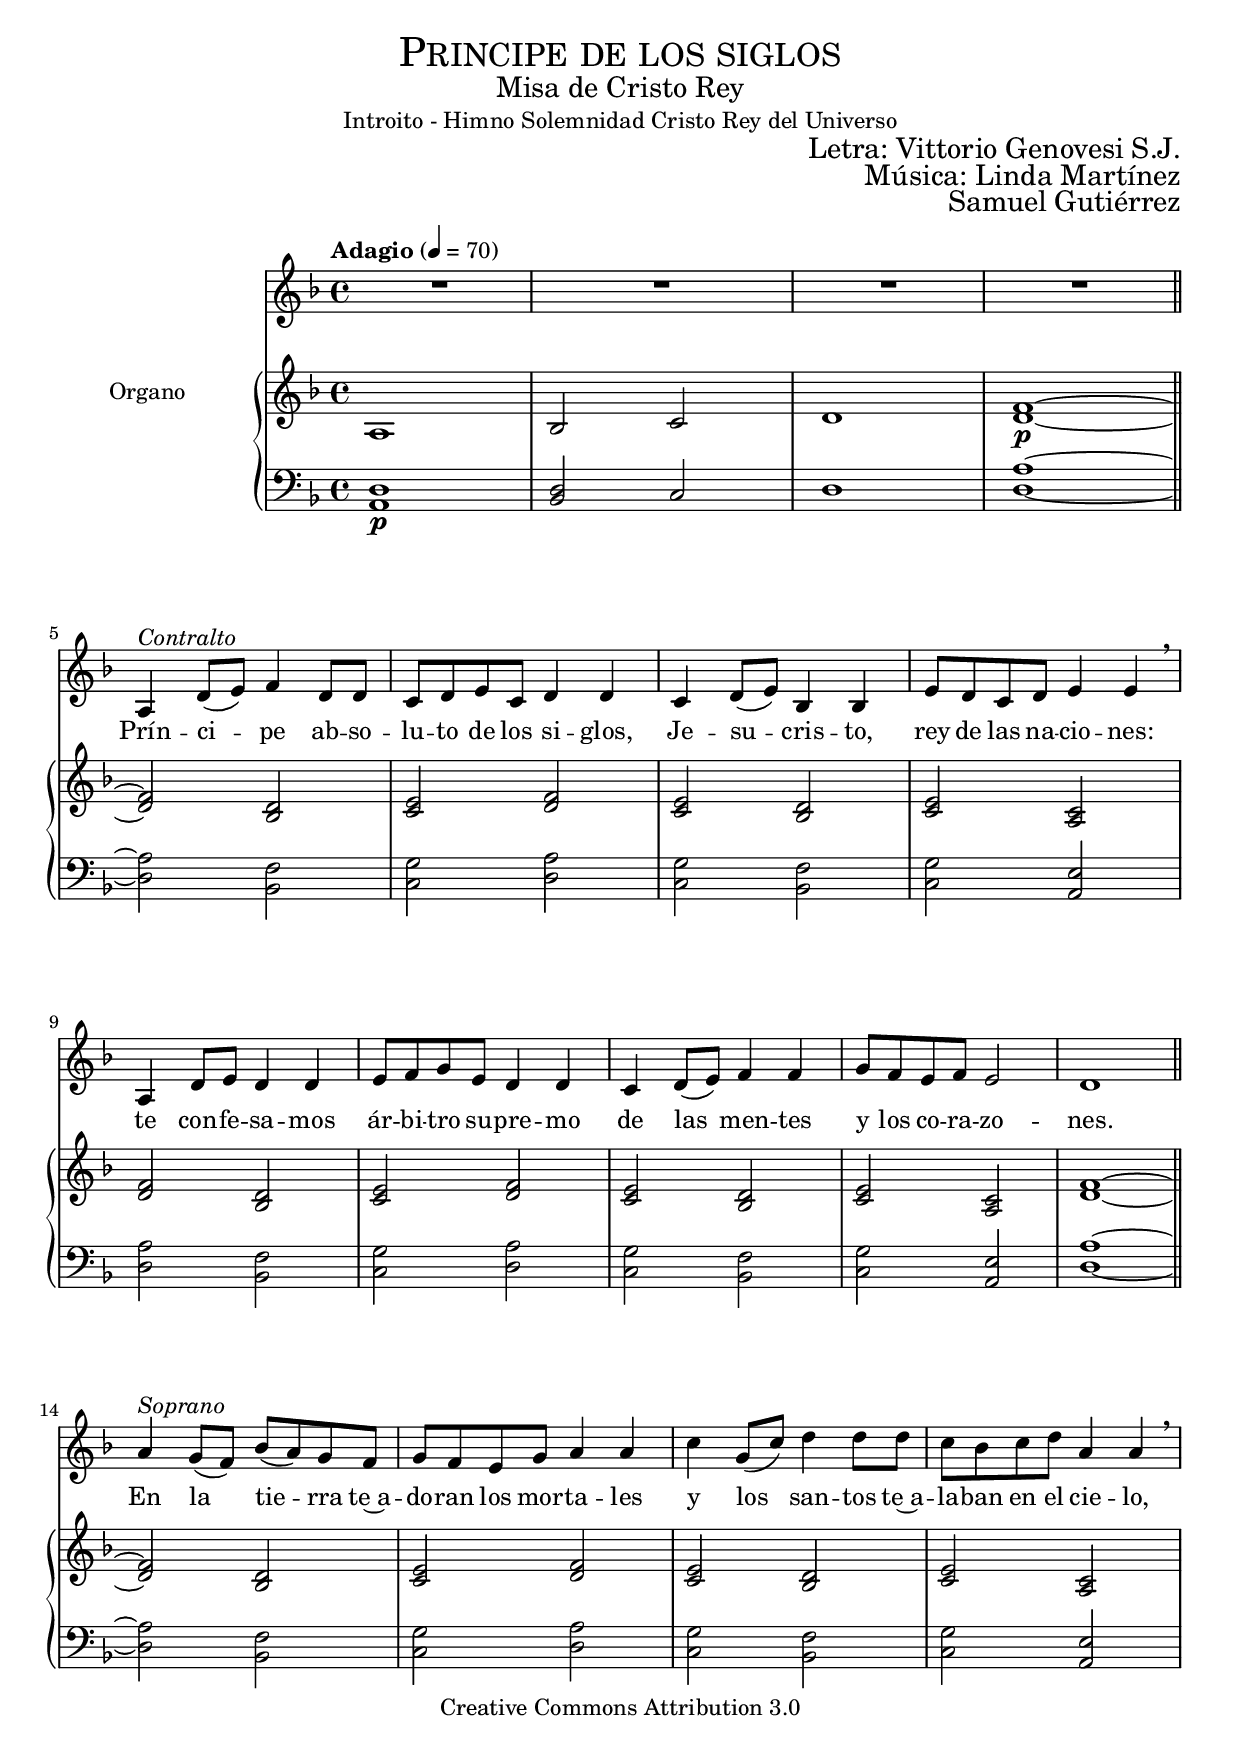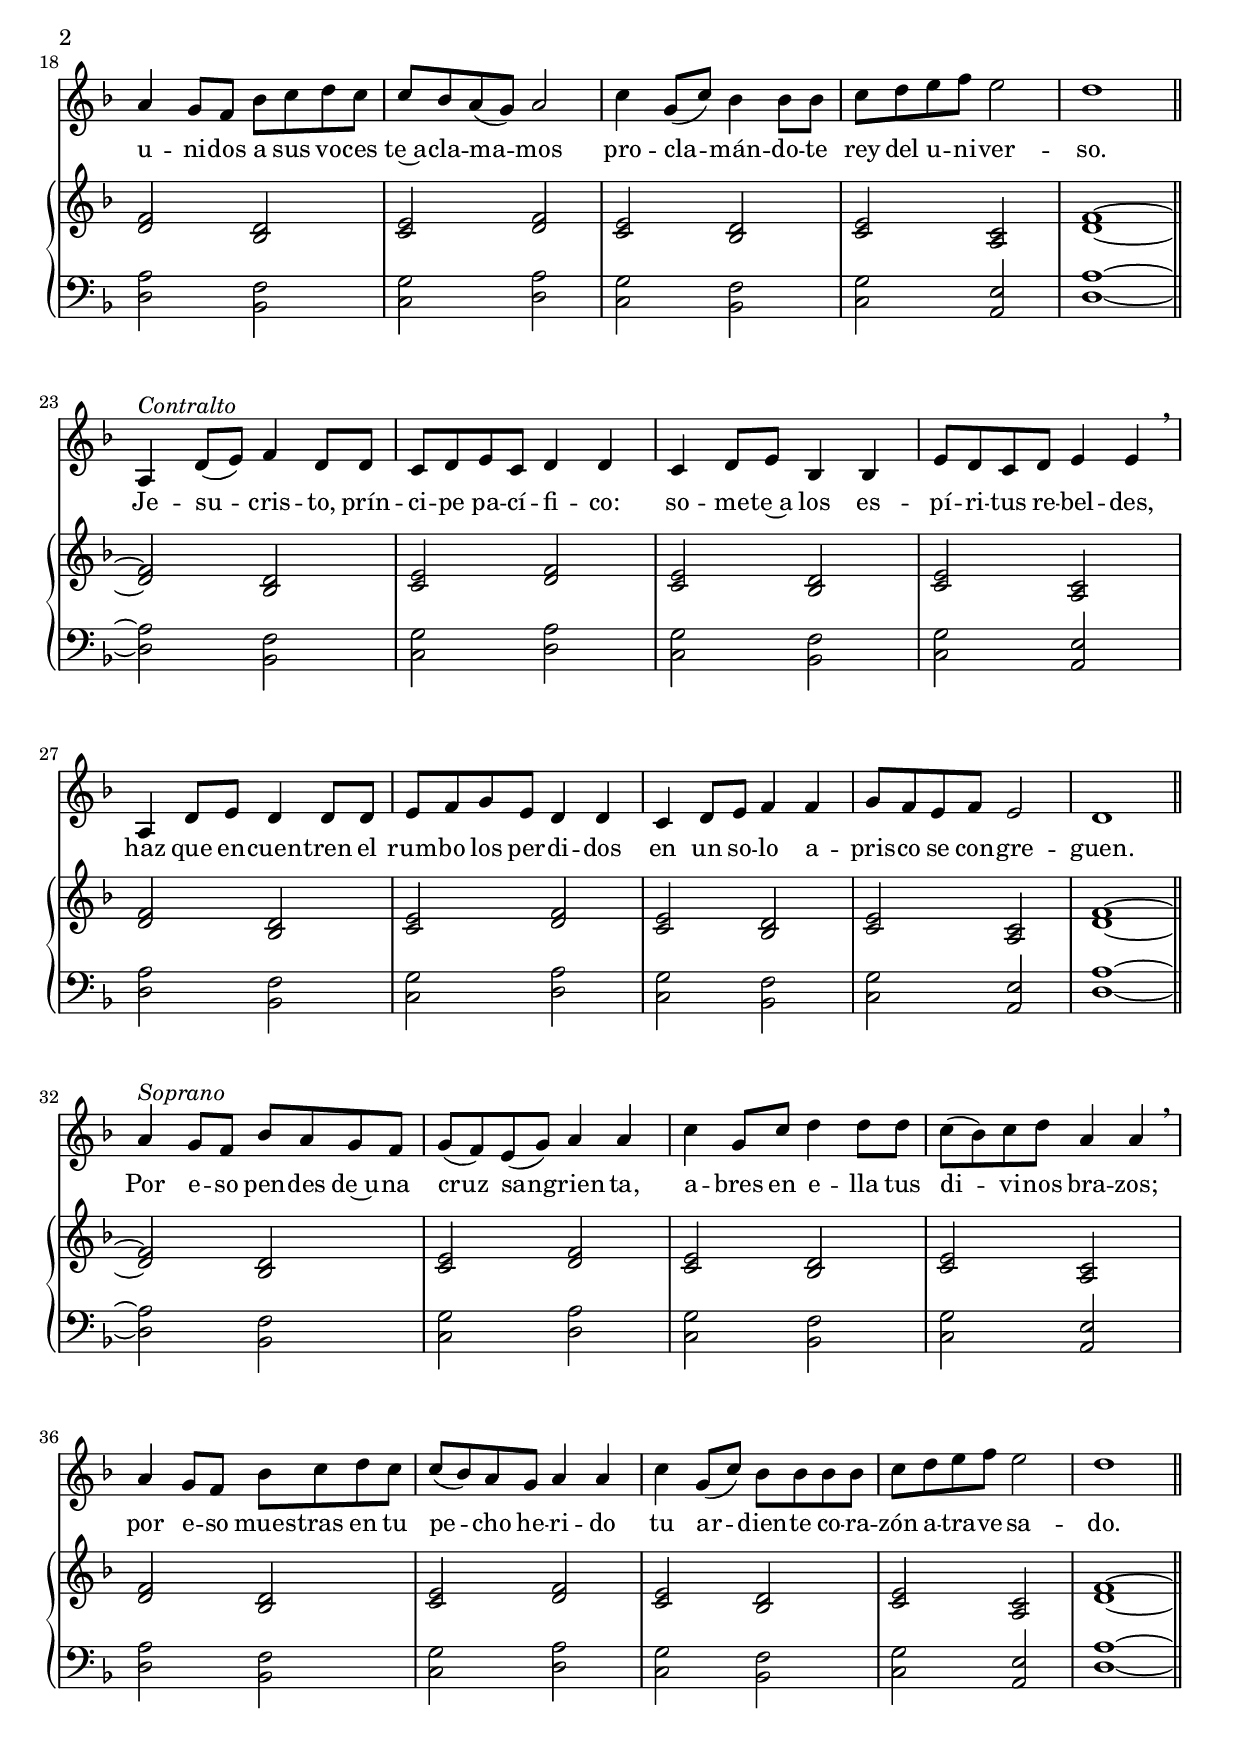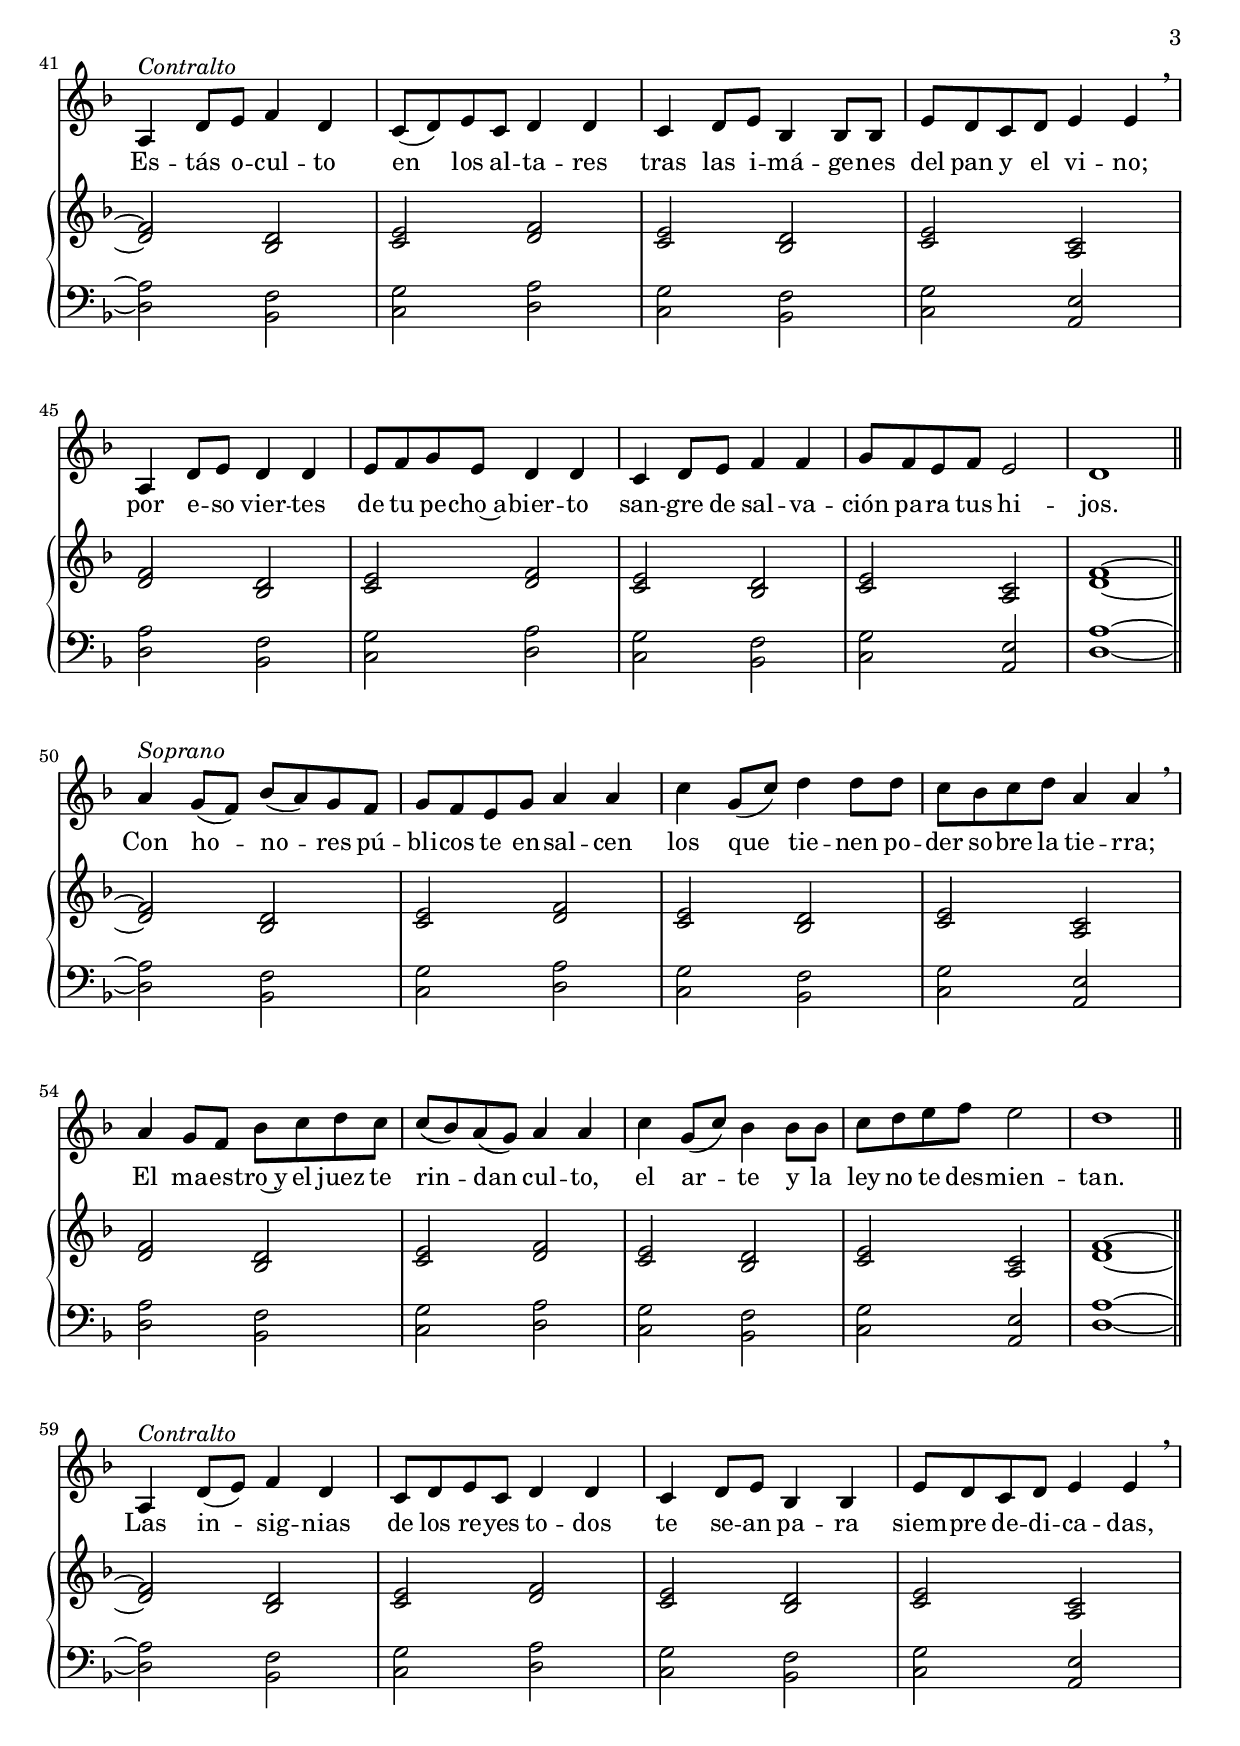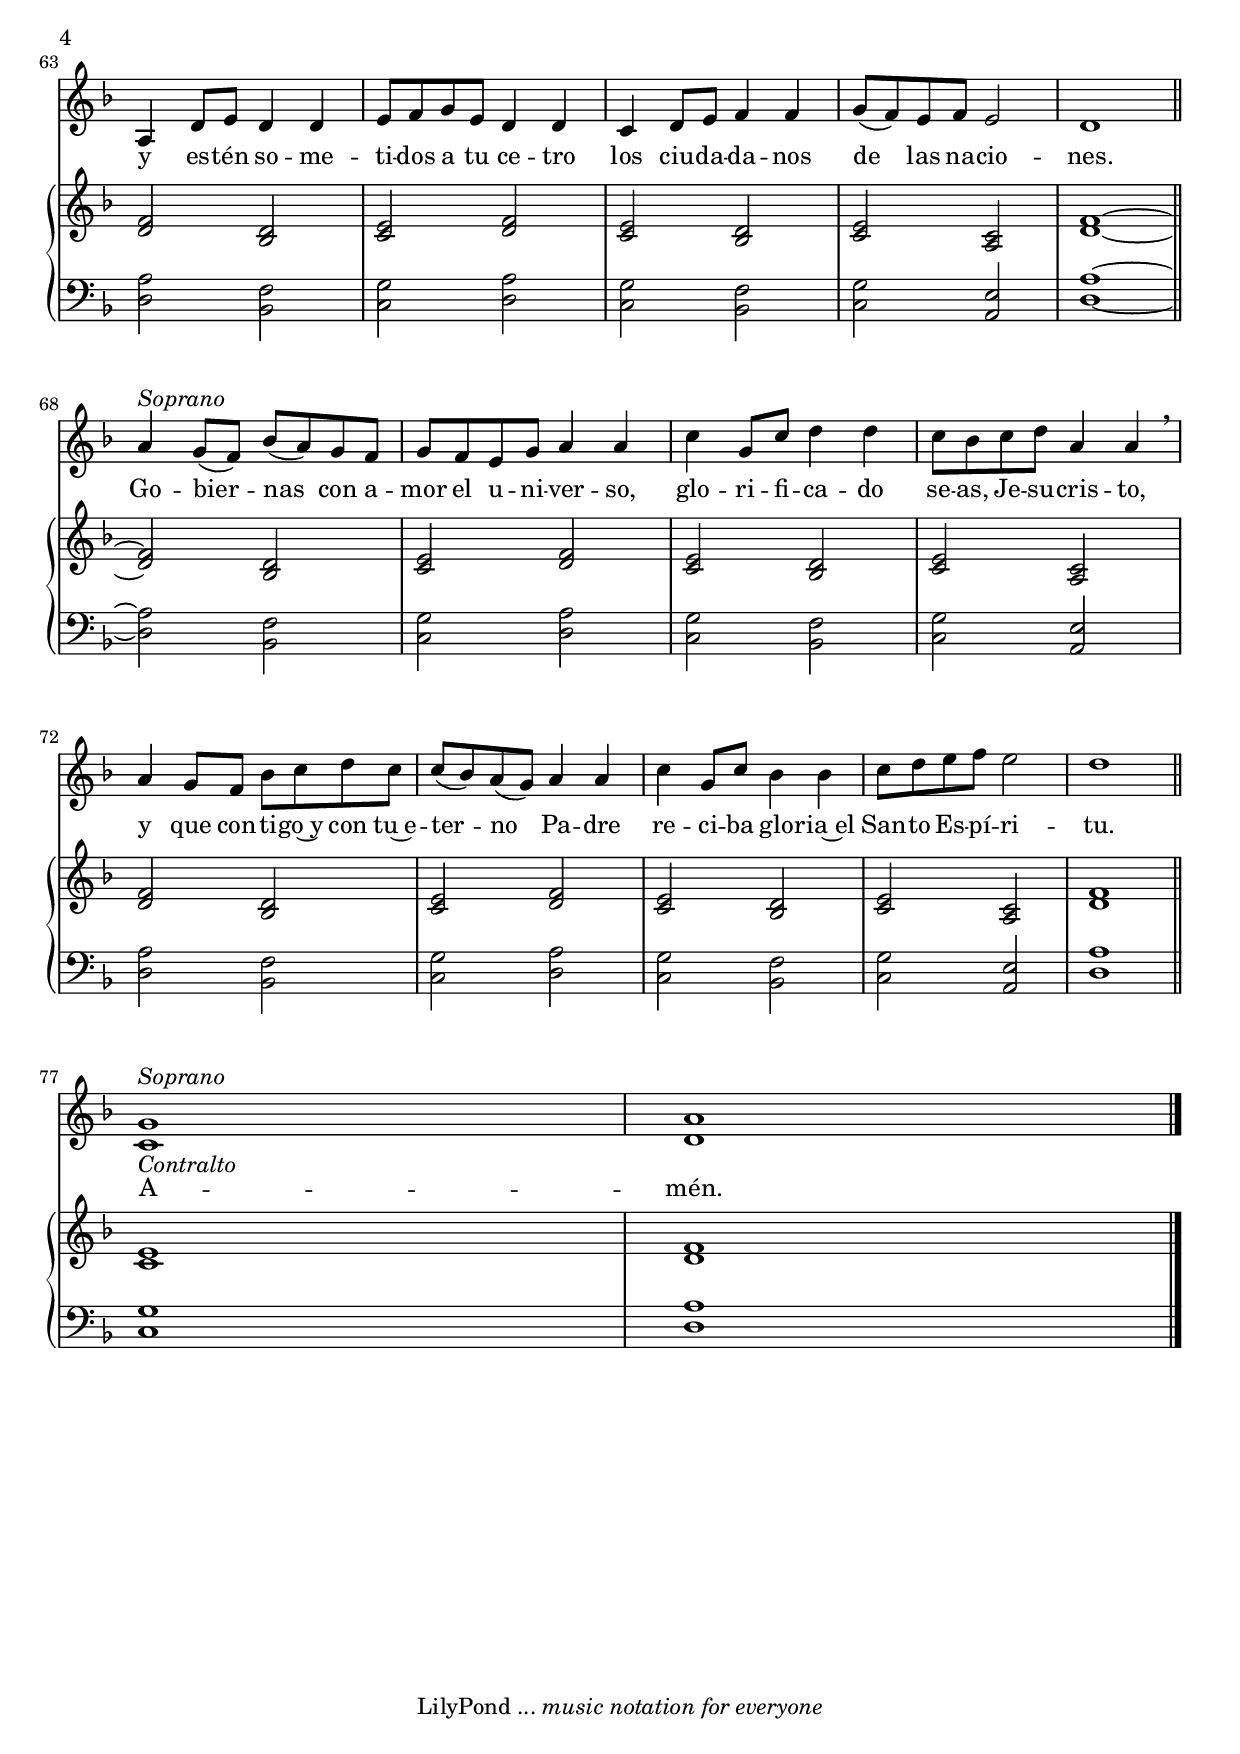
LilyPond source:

% ****************************************************************
%	Pricipe de los siglos - Melodia inspirada en las composiciones de Mons Marco Frisina
%   	Texto y musica con acompañamiento
%	by serach.sam@
% ****************************************************************
\language "espanol"
\version "2.19.82"

#(set-global-staff-size 19.8)

% --- Cabecera
\markup { \fill-line { \center-column { \fontsize #5 \smallCaps "Principe de los siglos" \fontsize #2 "Misa de Cristo Rey" "Introito - Himno Solemnidad Cristo Rey del Universo" } } }
\markup { \fill-line { " " \right-column { \fontsize #2 "Letra: Vittorio Genovesi S.J." } } }
\markup { \fill-line { " " \center-column { \fontsize #2 "Música: Linda Martínez" } } }
\markup { \fill-line { " " \center-column { \fontsize #2 "Samuel Gutiérrez" } } }
\header {
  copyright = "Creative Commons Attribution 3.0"
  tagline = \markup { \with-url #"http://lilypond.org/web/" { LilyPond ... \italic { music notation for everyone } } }
  breakbefore = ##t
}

% --- Musica

% --- Parametro globales
global = {
  \tempo "Adagio" 4 = 70
  \key re \minor
  \time 4/4
}

Music = \relative do' {
  R1*4 \bar "||" \break

  la4^\markup { \italic "Contralto" } re8( mi) fa4 re8 re |
  do8 re mi do re4 re 		|
  do4 re8( mi) sib4 sib 		|
  mi8 re  do re mi4 mi \breathe	| \break
  la,4 re8 mi re4 re4 		|
  mi8 fa sol mi re4 re 		|
  do4 re8( mi) fa4 fa 		|
  sol8 fa mi fa mi2 		|
  re1 				| \bar "||" \break

  la'4^\markup { \italic "Soprano" } sol8( fa) sib( la) sol fa |
  sol8 fa mi sol la4 la 		|
  do4 sol8( do) re4 re8 re	|
  do8 sib do re la4 la \breathe	| \break
  la4 sol8 fa sib do re do	|
  do8 sib la( sol) la2 		|
  do4 sol8( do) sib4 sib8 sib	|
  do8 re mi fa mi2 		|
  re1 				| \bar "||" \break

  la,4^\markup { \italic "Contralto" } re8( mi) fa4 re8 re |
  do8 re mi do re4 re 		|
  do4 re8 mi sib4 sib		|
  mi8 re  do re mi4 mi \breathe	| \break
  la,4 re8 mi re4 re8 re		|
  mi8 fa sol mi re4 re		|
  do4 re8 mi fa4 fa		|
  sol8 fa mi fa mi2 		|
  re1				| \bar "||" \break

  la'4^\markup { \italic "Soprano" } sol8 fa sib la sol fa |
  sol8( fa) mi( sol) la4 la	|
  do4 sol8 do re4 re8 re		|
  do8( sib) do re la4 la \breathe| \break
  la4 sol8 fa sib do re do	|
  do8( sib) la sol la4 la 	|
  do4 sol8( do) sib sib sib8 sib	|
  do8 re mi fa mi2 		|
  re1 				| \bar "||" \break

  la,4^\markup { \italic "Contralto" } re8 mi fa4 re4 |
  do8( re) mi do re4 re 		|
  do4 re8 mi sib4 sib8 sib	|
  mi8 re  do re mi4 mi \breathe	| \break
  la,4 re8 mi re4 re		|
  mi8 fa sol mi re4 re 		|
  do4 re8 mi fa4 fa		|
  sol8 fa mi fa mi2 		|
  re1 				| \bar "||" \break

  la'4^\markup { \italic "Soprano" } sol8( fa) sib( la) sol fa |
  sol8 fa mi sol la4 la 		|
  do4 sol8( do) re4 re8 re	|
  do8 sib do re la4 la \breathe	| \break
  la4 sol8 fa sib do re do	|
  do8( sib) la( sol) la4 la 	|
  do4 sol8( do) sib4 sib8 sib	|
  do8 re mi fa mi2 		|
  re1 				| \bar "||" \break

  la,4^\markup { \italic "Contralto" } re8( mi) fa4 re4 |
  do8 re mi do re4 re 		|
  do4 re8 mi sib4 sib		|
  mi8 re  do re mi4 mi \breathe	| \break
  la,4 re8 mi re4 re		|
  mi8 fa sol mi re4 re 		|
  do4 re8 mi fa4 fa		|
  sol8( fa) mi fa mi2 		|
  re1 				| \bar "||" \break

  la'4^\markup { \italic "Soprano" } sol8( fa) sib( la) sol fa |
  sol8 fa mi sol la4 la		|
  do4 sol8 do re4 re		|
  do8 sib do re la4 la \breathe	| \break
  la4 sol8 fa sib do re do	|
  do8( sib) la( sol) la4 la	|
  do4 sol8 do sib4 sib		|
  do8 re mi fa mi2 		|
  re1 				| \bar "||" \break

  <do, sol'>1^\markup { \italic "Soprano" }_\markup { \italic "Contralto" } |
  <re la'>1			|

  \bar "|."
}
Words = \lyricmode {
  Prín -- ci -- pe ab -- so -- lu -- to de los si -- glos,
  Je -- su -- cris -- to, rey de las na -- cio -- nes:
  te con -- fe -- sa -- mos ár -- bi -- tro su -- pre -- mo
  de las men -- tes y los co -- ra -- zo -- nes.

  En la tie -- rra te~a -- do -- ran los mor -- ta -- les
  y los san -- tos te~a -- la -- ban en el cie -- lo,
  u -- ni -- dos a sus vo -- ces te~a -- cla -- ma -- mos
  pro -- cla -- mán -- do -- te rey del u -- ni -- ver -- so.

  Je -- su -- cris -- to, prín -- ci -- pe pa -- cí -- fi -- co:
  so -- me -- te~a los es -- pí -- ri -- tus re -- bel -- des,
  haz que en -- cuen -- tren el rum -- bo los per -- di -- dos
  en un so -- lo a -- pris -- co se con -- gre -- guen.

  Por e -- so pen -- des de~u -- na cruz san -- grien -- ta,
  a -- bres en e -- lla tus di -- vi -- nos bra -- zos;
  por e -- so mues -- tras en tu pe -- cho he -- ri -- do
  tu ar -- dien -- te co -- ra -- zón a -- tra -- ve -- sa -- do.

  Es -- tás o -- cul -- to en los al -- ta -- res
  tras las i -- má -- ge -- nes del pan y el vi -- no;
  por e -- so vier -- tes de tu pe -- cho~a -- bier -- to
  san -- gre de sal -- va -- ción pa -- ra tus hi -- jos.

  Con ho -- no -- res pú -- bli -- cos te en -- sal -- cen
  los que tie -- nen po -- der so -- bre la tie -- rra;
  El ma -- es -- tro~y el juez te rin -- dan  cul -- to,
  el ar -- te y la ley no te des -- mien -- tan.

  Las in -- sig -- nias de los re -- yes to -- dos
  te se -- an pa -- ra siem -- pre de -- di -- ca -- das,
  y es -- tén so -- me -- ti -- dos a tu ce -- tro
  los ciu -- da -- da -- nos de las na -- cio -- nes.

  Go -- bier -- nas con a -- mor el u -- ni -- ver -- so,
  glo -- ri -- fi -- ca -- do se -- as, Je -- su -- cris -- to,
  y que con -- ti -- go~y con tu~e -- ter -- no Pa -- dre
  re -- ci -- ba glo -- ria~el San -- to Es -- pí -- ri -- tu.

  A -- mén.
}

NotesSop = \relative do' {
  R1*3 |fa1~\p | \bar "||"

  fa2 re2	|
  mi2 fa 	|
  mi2 re		|
  mi2 do		| \break
  fa2 re2	|
  mi2 fa 	|
  mi2 re		|
  mi2 do		|
  fa1~		| \bar "||" \break

  fa2 re2	|
  mi2 fa 	|
  mi2 re		|
  mi2 do		| \break
  fa2 re2	|
  mi2 fa 	|
  mi2 re		|
  mi2 do		|
  fa1~		| \bar "||" \break

  fa2 re2	|
  mi2 fa 	|
  mi2 re		|
  mi2 do		| \break
  fa2 re2	|
  mi2 fa 	|
  mi2 re		|
  mi2 do		|
  fa1~		| \bar "||" \break

  fa2 re2	|
  mi2 fa 	|
  mi2 re		|
  mi2 do		| \break
  fa2 re2	|
  mi2 fa 	|
  mi2 re		|
  mi2 do		|
  fa1~		| \bar "||" \break

  fa2 re2	|
  mi2 fa 	|
  mi2 re		|
  mi2 do		| \break
  fa2 re2	|
  mi2 fa 	|
  mi2 re		|
  mi2 do		|
  fa1~		| \bar "||" \break

  fa2 re2	|
  mi2 fa 	|
  mi2 re		|
  mi2 do		| \break
  fa2 re2	|
  mi2 fa 	|
  mi2 re		|
  mi2 do		|
  fa1~		| \bar "||" \break

  fa2 re2	|
  mi2 fa 	|
  mi2 re		|
  mi2 do		| \break
  fa2 re2	|
  mi2 fa 	|
  mi2 re		|
  mi2 do		|
  fa1~		| \bar "||" \break

  fa2 re2	|
  mi2 fa 	|
  mi2 re		|
  mi2 do		| \break
  fa2 re2	|
  mi2 fa 	|
  mi2 re		|
  mi2 do		|
  fa1		| \bar "||" \break

  mi1		|
  fa1		|
}
NotesAlt = \relative do' {
  la1 | sib2 do | re1 | re1~\p | \bar "||"

  re2 sib 	|
  do2 re		|
  do2 sib	|
  do2 la		| \break
  re2 sib 	|
  do2 re		|
  do2 sib	|
  do2 la		|
  re1~		| \bar "||" \break

  re2 sib 	|
  do2 re		|
  do2 sib	|
  do2 la		| \break
  re2 sib 	|
  do2 re		|
  do2 sib	|
  do2 la		|
  re1~		| \bar "||" \break

  re2 sib 	|
  do2 re		|
  do2 sib	|
  do2 la		| \break
  re2 sib 	|
  do2 re		|
  do2 sib	|
  do2 la		|
  re1~		| \bar "||" \break

  re2 sib 	|
  do2 re		|
  do2 sib	|
  do2 la		| \break
  re2 sib 	|
  do2 re		|
  do2 sib	|
  do2 la		|
  re1~		| \bar "||" \break

  re2 sib 	|
  do2 re		|
  do2 sib	|
  do2 la		| \break
  re2 sib 	|
  do2 re		|
  do2 sib	|
  do2 la		|
  re1~		| \bar "||" \break

  re2 sib 	|
  do2 re		|
  do2 sib	|
  do2 la		| \break
  re2 sib 	|
  do2 re		|
  do2 sib	|
  do2 la		|
  re1~		| \bar "||" \break

  re2 sib 	|
  do2 re		|
  do2 sib	|
  do2 la		| \break
  re2 sib 	|
  do2 re		|
  do2 sib	|
  do2 la		|
  re1~		| \bar "||" \break

  re2 sib 	|
  do2 re		|
  do2 sib	|
  do2 la		| \break
  re2 sib 	|
  do2 re		|
  do2 sib	|
  do2 la		|
  re1		| \bar "||" \break

  do1		|
  re1		|
}
NotesTer = \relative do {
  re1\p | re2 do | re1 | la'1~ | \bar "||"

  la2 fa 	|
  sol2 la	|
  sol2 fa	|
  sol2 mi	| \break
  la2 fa 	|
  sol2 la	|
  sol2 fa	|
  sol2 mi	|
  la1~		| \bar "||" \break

  la2 fa 	|
  sol2 la	|
  sol2 fa	|
  sol2 mi	| \break
  la2 fa 	|
  sol2 la	|
  sol2 fa	|
  sol2 mi	|
  la1~		| \bar "||" \break

  la2 fa 	|
  sol2 la	|
  sol2 fa	|
  sol2 mi	| \break
  la2 fa 	|
  sol2 la	|
  sol2 fa	|
  sol2 mi	|
  la1~		| \bar "||" \break

  la2 fa 	|
  sol2 la	|
  sol2 fa	|
  sol2 mi	| \break
  la2 fa 	|
  sol2 la	|
  sol2 fa	|
  sol2 mi	|
  la1~		| \bar "||" \break

  la2 fa 	|
  sol2 la	|
  sol2 fa	|
  sol2 mi	| \break
  la2 fa 	|
  sol2 la	|
  sol2 fa	|
  sol2 mi	|
  la1~		| \bar "||" \break

  la2 fa 	|
  sol2 la	|
  sol2 fa	|
  sol2 mi	| \break
  la2 fa 	|
  sol2 la	|
  sol2 fa	|
  sol2 mi	|
  la1~		| \bar "||" \break

  la2 fa 	|
  sol2 la	|
  sol2 fa	|
  sol2 mi	| \break
  la2 fa 	|
  sol2 la	|
  sol2 fa	|
  sol2 mi	|
  la1~		| \bar "||" \break

  la2 fa 	|
  sol2 la	|
  sol2 fa	|
  sol2 mi	| \break
  la2 fa 	|
  sol2 la	|
  sol2 fa	|
  sol2 mi	|
  la1		| \bar "||" \break

  sol1		|
  la1		|
}
NotesBas = \relative do {
  la1\p | sib2 do | re1 | re1~ | \bar "||"

  re2 sib 	|
  do2 re		|
  do2 sib	|
  do2 la		| \break
  re2 sib 	|
  do2 re		|
  do2 sib	|
  do2 la		|
  re1~		| \bar "||" \break

  re2 sib 	|
  do2 re		|
  do2 sib	|
  do2 la		| \break
  re2 sib 	|
  do2 re		|
  do2 sib	|
  do2 la		|
  re1~		| \bar "||" \break

  re2 sib 	|
  do2 re		|
  do2 sib	|
  do2 la		| \break
  re2 sib 	|
  do2 re		|
  do2 sib	|
  do2 la		|
  re1~		| \bar "||" \break

  re2 sib 	|
  do2 re		|
  do2 sib	|
  do2 la		| \break
  re2 sib 	|
  do2 re		|
  do2 sib	|
  do2 la		|
  re1~		| \bar "||" \break

  re2 sib 	|
  do2 re		|
  do2 sib	|
  do2 la		| \break
  re2 sib 	|
  do2 re		|
  do2 sib	|
  do2 la		|
  re1~		| \bar "||" \break

  re2 sib 	|
  do2 re		|
  do2 sib	|
  do2 la		| \break
  re2 sib 	|
  do2 re		|
  do2 sib	|
  do2 la		|
  re1~		| \bar "||" \break

  re2 sib 	|
  do2 re		|
  do2 sib	|
  do2 la		| \break
  re2 sib 	|
  do2 re		|
  do2 sib	|
  do2 la		|
  re1~		| \bar "||" \break

  re2 sib 	|
  do2 re		|
  do2 sib	|
  do2 la		| \break
  re2 sib 	|
  do2 re		|
  do2 sib	|
  do2 la		|
  re1		| \bar "||" \break

  do1		|
  re1		|
}

% --- acordes
armonias = \new ChordNames {
  \chordmode {
    \italianChords
    re1:m sib2 do re1:m R1

    s2 sib2 do2 re2:m
    do2 sib2 do2 la2:m
    re2:m sib2 do2 re2:m
    do2 sib2 do2 la2:m re1:m

    s2 sib2 do2 re2:m
    do2 sib2 do2 la2:m
    re2:m sib2 do2 re2:m
    do2 sib2 do2 la2:m re1:m

    s2 sib2 do2 re2:m
    do2 sib2 do2 la2:m
    re2:m sib2 do2 re2:m
    do2 sib2 do2 la2:m re1:m

    s2 sib2 do2 re2:m
    do2 sib2 do2 la2:m
    re2:m sib2 do2 re2:m
    do2 sib2 do2 la2:m re1:m

    s2 sib2 do2 re2:m
    do2 sib2 do2 la2:m
    re2:m sib2 do2 re2:m
    do2 sib2 do2 la2:m re1:m

    s2 sib2 do2 re2:m
    do2 sib2 do2 la2:m
    re2:m sib2 do2 re2:m
    do2 sib2 do2 la2:m re1:m

    s2 sib2 do2 re2:m
    do2 sib2 do2 la2:m
    re2:m sib2 do2 re2:m
    do2 sib2 do2 la2:m re1:m

    s2 sib2 do2 re2:m
    do2 sib2 do2 la2:m
    re2:m sib2 do2 re2:m
    do2 sib2 do2 la2:m re1:m

    do1 re1:m
  }
}

\score {
  <<
    \new Voice = "melodia" <<
      %\set Staff.instrumentName = #"Sopranos"
      \set Staff.midiInstrument = #"choir aahs"
      \set Staff.midiMaximumVolume = #1.5
      \global \Music
    >>
    \new Lyrics = "melodia"
    \context Lyrics = "melodia" \lyricsto "melodia" \Words
    %\armonias
    \new PianoStaff <<
      \new Staff <<
        \set Staff.instrumentName = #"Organo"
        \set Staff.midiInstrument = #"church organ"
        \set Staff.midiMaximumVolume = #0.6
        \set Staff.printPartCombineTexts = ##f
        \partcombine
        << \global \NotesSop >>
        << \global \NotesAlt >>
      >>
      \new Staff <<
        \set Staff.midiInstrument = #"church organ"
        \set Staff.midiMaximumVolume = #0.6
        \clef bass
        \set Staff.printPartCombineTexts = ##f
        \partcombine
        << \global \NotesTer >>
        << \global \NotesBas >>
      >>
    >>
  >>
  \midi { }
  \layout { }
}

% --- Musica
\paper{
  #(set-default-paper-size "letter")
  indent=3.5\cm
  page-breaking = #ly:page-turn-breaking
}
